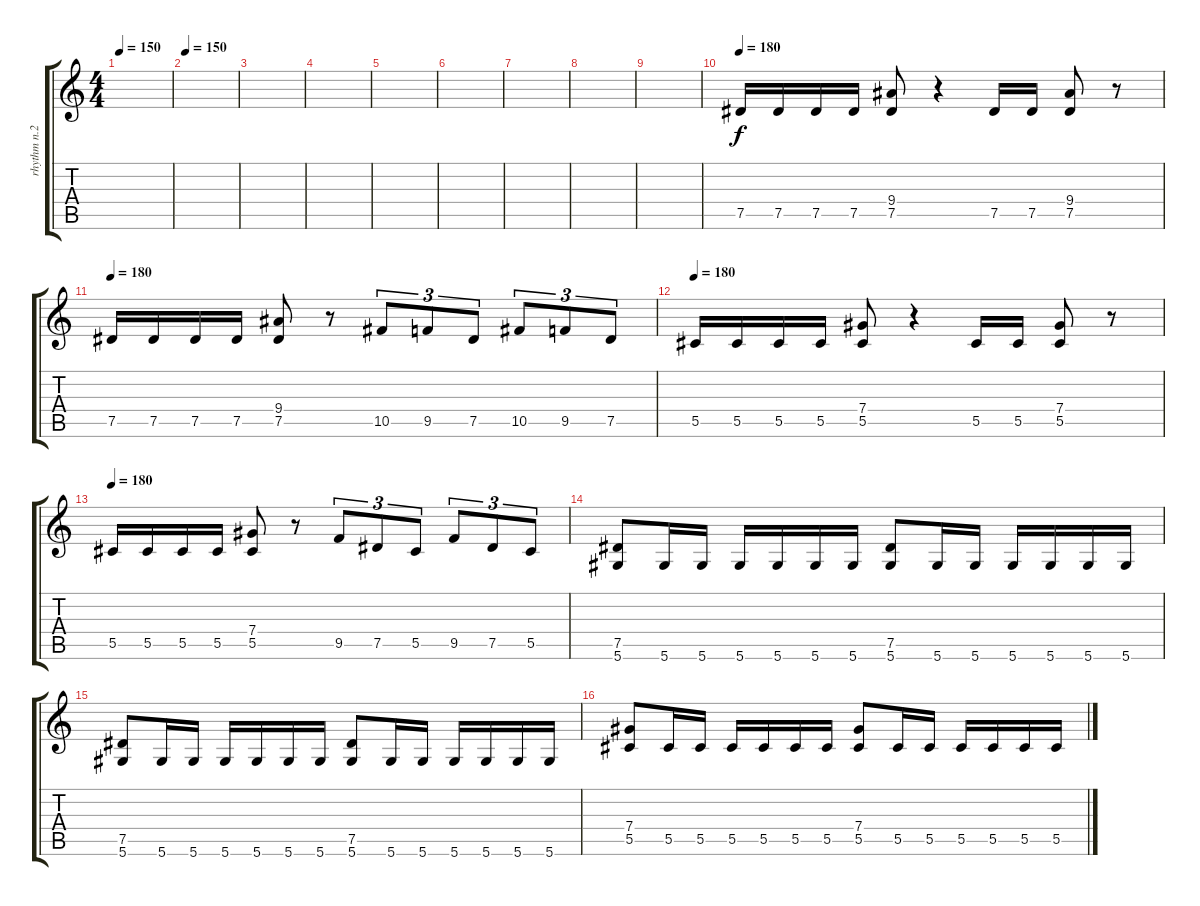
\track ("rhythm n.2" "rhythm n.2") {instrument distortionguitar}
\staff {score tabs}
\tuning (Eb4 Bb3 Gb3 Db3 Ab2 Eb2) {hide}
\ts (4 4)
\tempo 150
\clef g2
\ks c
|
\tempo 150
|
|
|
|
|
|
|
|
\tempo 180
7.5.16 7.5.16 7.5.16 7.5.16 (9.4 7.5).8 r.4 7.5.16 7.5.16 (9.4 7.5).8 r.8 |
\tempo 180
7.5.16 7.5.16 7.5.16 7.5.16 (9.4 7.5).8 r.8 10.5.8{tu (3 2)} 9.5.8{tu (3 2)} 7.5.8{tu (3 2)} 10.5.8{tu (3 2)} 9.5.8{tu (3 2)} 7.5.8{tu (3 2)} |
\tempo 180
5.5.16 5.5.16 5.5.16 5.5.16 (7.4 5.5).8 r.4 5.5.16 5.5.16 (7.4 5.5).8 r.8 |
\tempo 180
5.5.16 5.5.16 5.5.16 5.5.16 (7.4 5.5).8 r.8 9.5.8{tu (3 2)} 7.5.8{tu (3 2)} 5.5.8{tu (3 2)} 9.5.8{tu (3 2)} 7.5.8{tu (3 2)} 5.5.8{tu (3 2)} |
(7.5 5.6).8 5.6.16 5.6.16 5.6.16 5.6.16 5.6.16 5.6.16 (7.5 5.6).8 5.6.16 5.6.16 5.6.16 5.6.16 5.6.16 5.6.16 |
(7.5 5.6).8 5.6.16 5.6.16 5.6.16 5.6.16 5.6.16 5.6.16 (7.5 5.6).8 5.6.16 5.6.16 5.6.16 5.6.16 5.6.16 5.6.16 |
(7.4 5.5).8 5.5.16 5.5.16 5.5.16 5.5.16 5.5.16 5.5.16 (7.4 5.5).8 5.5.16 5.5.16 5.5.16 5.5.16 5.5.16 5.5.16
